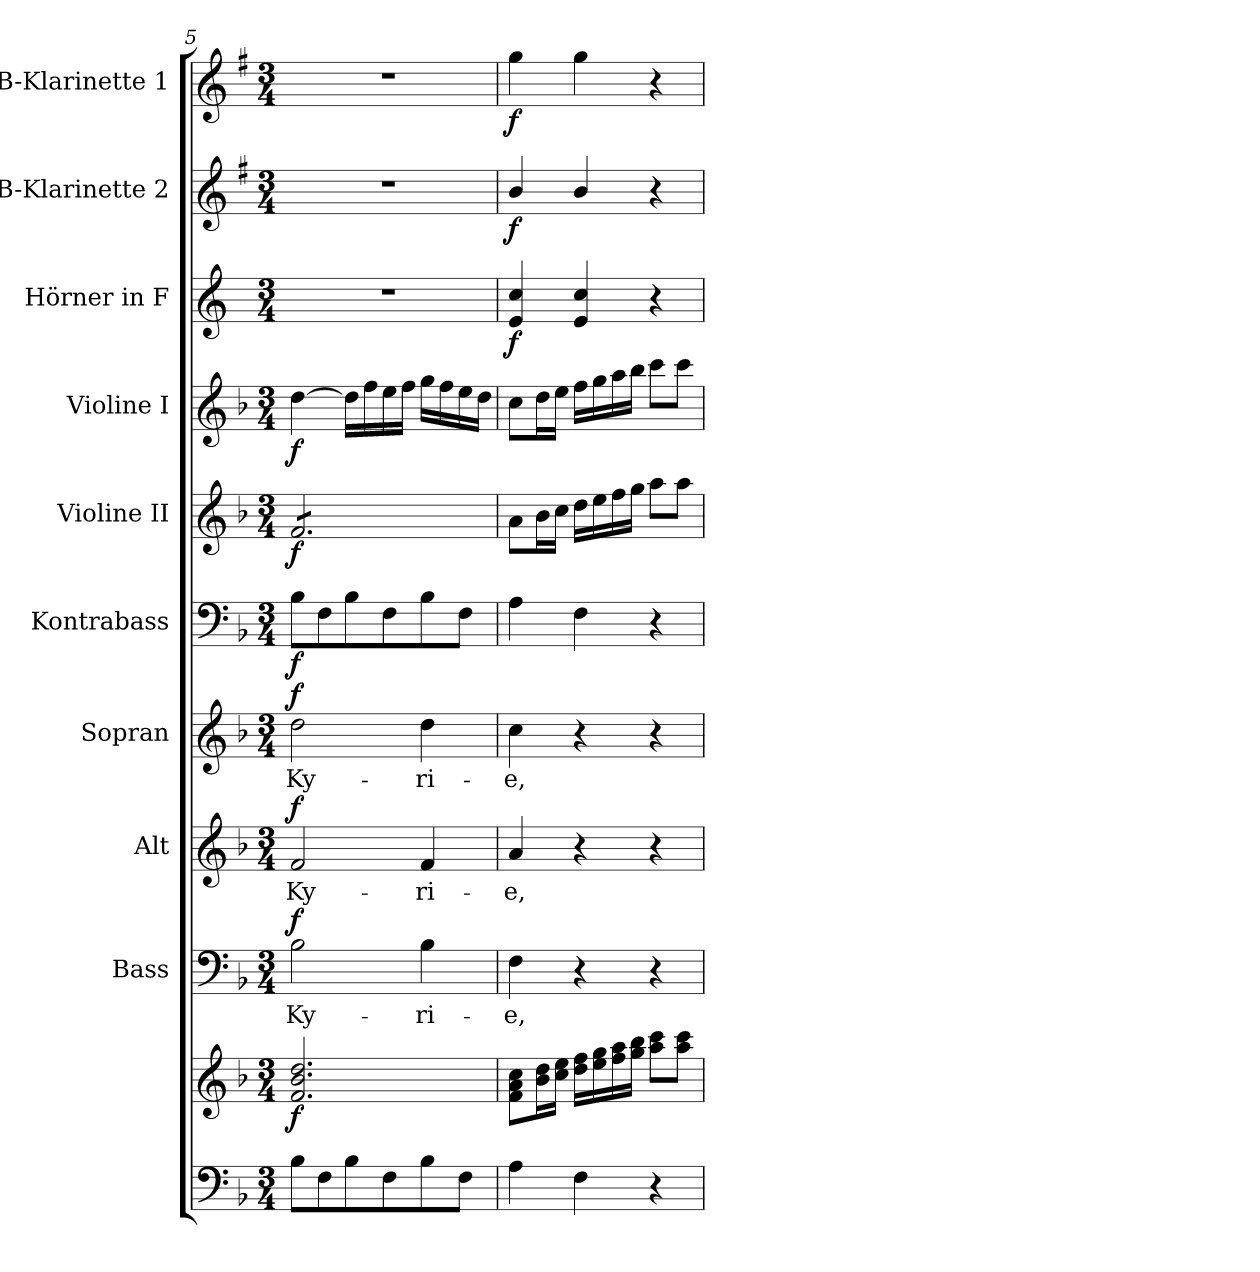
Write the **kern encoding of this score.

**kern	**kern	**dynam	**kern	**text	**dynam	**kern	**text	**dynam	**kern	**text	**dynam	**kern	**dynam	**kern	**dynam	**kern	**dynam	**kern	**dynam	**kern	**dynam	**kern	**dynam
*part10	*part10	*part10	*part9	*part9	*part9	*part8	*part8	*part8	*part7	*part7	*part7	*part6	*part6	*part5	*part5	*part4	*part4	*part3	*part3	*part2	*part2	*part1	*part1
*staff11	*staff10	*staff10/11	*staff9	*staff9	*staff9	*staff8	*staff8	*staff8	*staff7	*staff7	*staff7	*staff6	*staff6	*staff5	*staff5	*staff4	*staff4	*staff3	*staff3	*staff2	*staff2	*staff1	*staff1
*	*	*	*I"Bass	*	*	*I"Alt	*	*	*I"Sopran	*	*	*I"Kontrabass	*	*I"Violine II	*	*I"Violine I	*	*I"Hörner in F	*	*I"B-Klarinette 2	*	*I"B-Klarinette 1	*
*	*	*	*I'B.	*	*	*I'A.	*	*	*I'S.	*	*	*I'Kb.	*	*I'Vl. II	*	*I'Vl. I	*	*	*	*I'B Kl. 2	*	*I'B Kl. 1	*
*clefF4	*clefG2	*	*clefF4	*	*	*clefG2	*	*	*clefG2	*	*	*clefF4	*	*clefG2	*	*clefG2	*	*clefG2	*	*clefG2	*	*clefG2	*
*	*	*	*	*	*	*	*	*	*	*	*	*ITrd7c12	*	*	*	*	*	*ITrd4c7	*	*ITrd1c2	*	*ITrd1c2	*
*k[b-]	*k[b-]	*	*k[b-]	*	*	*k[b-]	*	*	*k[b-]	*	*	*k[b-]	*	*k[b-]	*	*k[b-]	*	*k[b-]	*	*k[b-]	*	*k[b-]	*
*F:	*F:	*	*F:	*	*	*F:	*	*	*F:	*	*	*F:	*	*F:	*	*F:	*	*F:	*	*F:	*	*F:	*
*M3/4	*M3/4	*	*M3/4	*	*	*M3/4	*	*	*M3/4	*	*	*M3/4	*	*M3/4	*	*M3/4	*	*M3/4	*	*M3/4	*	*M3/4	*
=5	=5	=5	=5	=5	=5	=5	=5	=5	=5	=5	=5	=5	=5	=5	=5	=5	=5	=5	=5	=5	=5	=5	=5
!	!	!LO:DY:b	!	!LO:LY:b	!LO:DY:a	!	!LO:LY:b	!LO:DY:a	!	!LO:LY:b	!LO:DY:a	!	!LO:DY:b	!	!LO:DY:b	!	!LO:DY:b	!	!	!	!	!	!
*	*	*	*	*	*	*	*	*	*	*	*	*	*	*tremolo	*	*	*	*	*	*	*	*	*
8B-\L	2.f/ 2.b-/ 2.dd/	f	2B-\	Ky-	f	2f/	Ky-	f	2dd\	Ky-	f	8BB-\L	f	8f/L	f	[4dd\	f	2.r	.	2.r	.	2.r	.
8F\	.	.	.	.	.	.	.	.	.	.	.	8FF\	.	8f/	.	.	.	.	.	.	.	.	.
8B-\	.	.	.	.	.	.	.	.	.	.	.	8BB-\	.	8f/	.	16dd\LL]	.	.	.	.	.	.	.
.	.	.	.	.	.	.	.	.	.	.	.	.	.	.	.	16ff\	.	.	.	.	.	.	.
8F\	.	.	.	.	.	.	.	.	.	.	.	8FF\	.	8f/	.	16ee\	.	.	.	.	.	.	.
.	.	.	.	.	.	.	.	.	.	.	.	.	.	.	.	16ff\JJ	.	.	.	.	.	.	.
!	!	!	!	!LO:LY:b	!	!	!LO:LY:b	!	!	!LO:LY:b	!	!	!	!	!	!	!	!	!	!	!	!	!
8B-\	.	.	4B-\	-ri-	.	4f/	-ri-	.	4dd\	-ri-	.	8BB-\	.	8f/	.	16gg\LL	.	.	.	.	.	.	.
.	.	.	.	.	.	.	.	.	.	.	.	.	.	.	.	16ff\	.	.	.	.	.	.	.
8F\J	.	.	.	.	.	.	.	.	.	.	.	8FF\J	.	8f/J	.	16ee\	.	.	.	.	.	.	.
*	*	*	*	*	*	*	*	*	*	*	*	*	*	*Xtremolo	*	*	*	*	*	*	*	*	*
.	.	.	.	.	.	.	.	.	.	.	.	.	.	.	.	16dd\JJ	.	.	.	.	.	.	.
!!LO:PB:g=z
=6	=6	=6	=6	=6	=6	=6	=6	=6	=6	=6	=6	=6	=6	=6	=6	=6	=6	=6	=6	=6	=6	=6	=6
!	!	!	!	!LO:LY:b	!	!	!LO:LY:b	!	!	!LO:LY:b	!	!	!	!	!	!	!	!	!LO:DY:b	!	!LO:DY:b	!	!LO:DY:b
4A\	8f\ 8a\ 8cc\L	.	4F\	-e,	.	4a/	-e,	.	4cc\	-e,	.	4AA\	.	8a\L	.	8cc\L	.	4A/ 4f/	f	4a/	f	4ff\	f
.	16b-\ 16dd\L	.	.	.	.	.	.	.	.	.	.	.	.	16b-\L	.	16dd\L	.	.	.	.	.	.	.
.	16cc\ 16ee\JJ	.	.	.	.	.	.	.	.	.	.	.	.	16cc\JJ	.	16ee\JJ	.	.	.	.	.	.	.
4F\	16dd\ 16ff\LL	.	4r	.	.	4r	.	.	4r	.	.	4FF\	.	16dd\LL	.	16ff\LL	.	4A/ 4f/	.	4a/	.	4ff\	.
.	16ee\ 16gg\	.	.	.	.	.	.	.	.	.	.	.	.	16ee\	.	16gg\	.	.	.	.	.	.	.
.	16ff\ 16aa\	.	.	.	.	.	.	.	.	.	.	.	.	16ff\	.	16aa\	.	.	.	.	.	.	.
.	16gg\ 16bb-\JJ	.	.	.	.	.	.	.	.	.	.	.	.	16gg\JJ	.	16bb-\JJ	.	.	.	.	.	.	.
4r	8aa\ 8ccc\L	.	4r	.	.	4r	.	.	4r	.	.	4r	.	8aa\L	.	8ccc\L	.	4r	.	4r	.	4r	.
.	8aa\ 8ccc\J	.	.	.	.	.	.	.	.	.	.	.	.	8aa\J	.	8ccc\J	.	.	.	.	.	.	.
=	=	=	=	=	=	=	=	=	=	=	=	=	=	=	=	=	=	=	=	=	=	=	=
*-	*-	*-	*-	*-	*-	*-	*-	*-	*-	*-	*-	*-	*-	*-	*-	*-	*-	*-	*-	*-	*-	*-	*-
